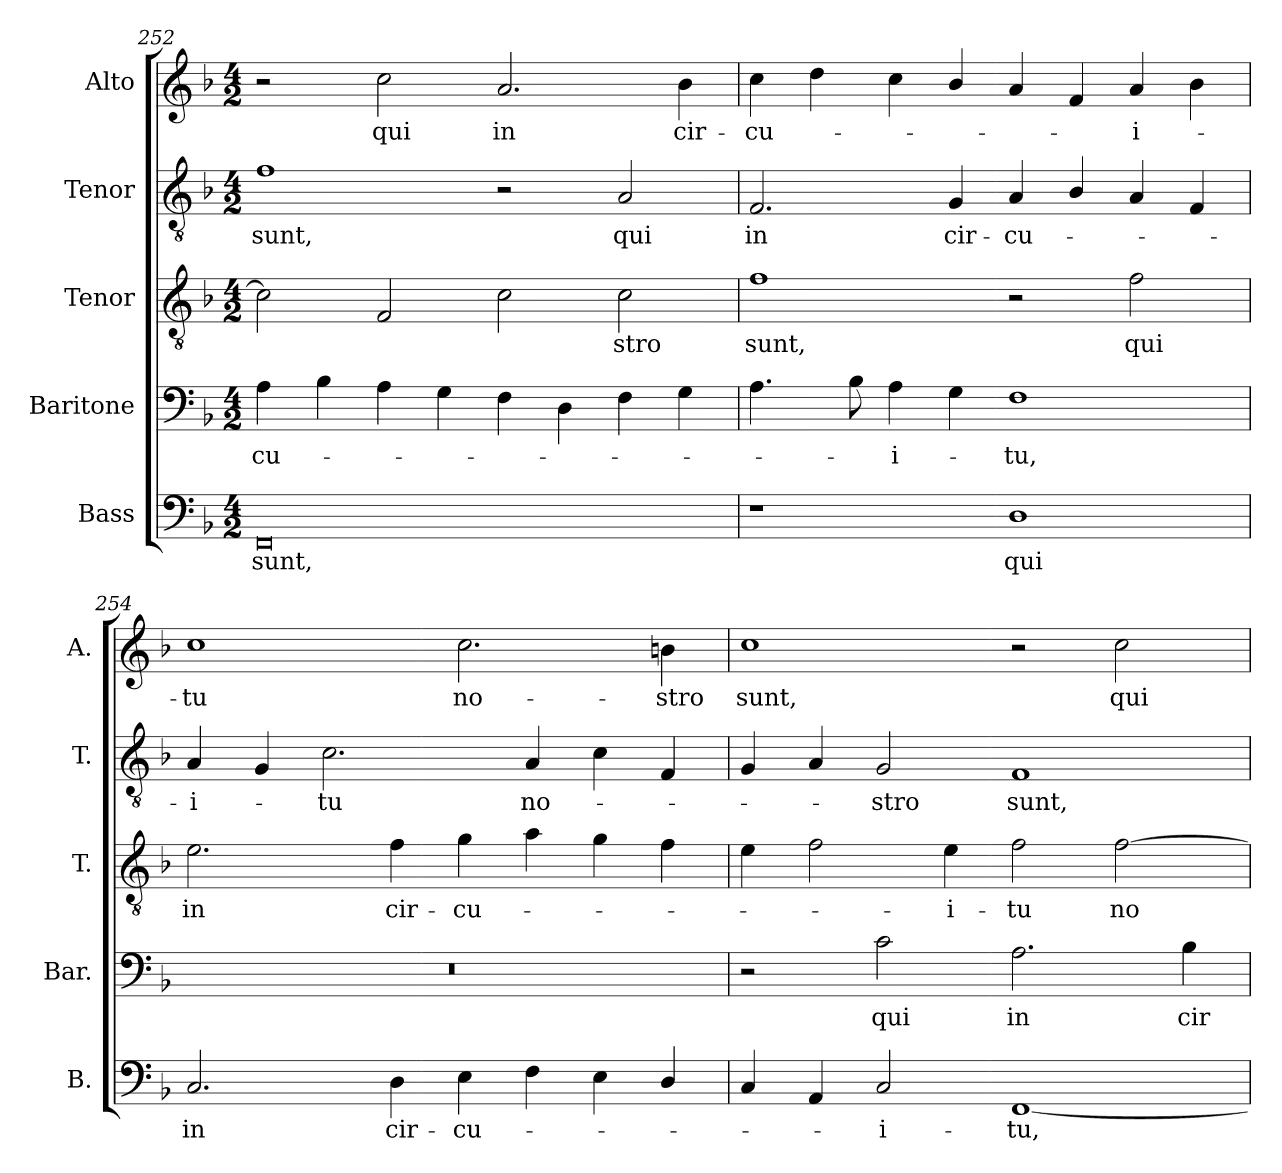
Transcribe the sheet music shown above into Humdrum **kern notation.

**kern	**text	**kern	**text	**kern	**text	**kern	**text	**kern	**text
*part5	*part5	*part4	*part4	*part3	*part3	*part2	*part2	*part1	*part1
*staff5	*staff5	*staff4	*staff4	*staff3	*staff3	*staff2	*staff2	*staff1	*staff1
*I"Bass	*	*I"Baritone	*	*I"Tenor	*	*I"Tenor	*	*I"Alto	*
*I'B.	*	*I'Bar.	*	*I'T.	*	*I'T.	*	*I'A.	*
*clefF4	*	*clefF4	*	*clefGv2	*	*clefGv2	*	*clefG2	*
*	*	*	*	*ITrd7c12	*	*ITrd7c12	*	*	*
*k[b-]	*	*k[b-]	*	*k[b-]	*	*k[b-]	*	*k[b-]	*
*F:	*	*F:	*	*F:	*	*F:	*	*F:	*
*M4/2	*	*M4/2	*	*M4/2	*	*M4/2	*	*M4/2	*
=252	=252	=252	=252	=252	=252	=252	=252	=252	=252
!	!LO:LY:b:color=#000000	!	!	!	!	!	!	!	!
!	!	!	!LO:LY:b:color=#000000	!	!	!	!	!	!
!	!	!	!	!	!	!	!LO:LY:b:color=#000000	!	!
0FFi	sunt,	4Ai\	-cu-	2Ci\]	.	1Fi	sunt,	2r	.
.	.	4B-i\	.	.	.	.	.	.	.
!	!	!	!	!	!	!	!	!	!LO:LY:b:color=#000000
.	.	4Ai\	.	2FFi/	.	.	.	2cci\	qui
.	.	4Gi\	.	.	.	.	.	.	.
!	!	!	!	!	!	!	!	!	!LO:LY:b:color=#000000
.	.	4Fi\	.	2Ci\	.	2r	.	2.ai/	in
.	.	4Di\	.	.	.	.	.	.	.
!	!	!	!	!	!LO:LY:b:color=#000000	!	!	!	!
!	!	!	!	!	!	!	!LO:LY:b:color=#000000	!	!
.	.	4Fi\	.	2Ci\	-stro	2AAi/	qui	.	.
!	!	!	!	!	!	!	!	!	!LO:LY:b:color=#000000
.	.	4Gi\	.	.	.	.	.	4b-i\	cir-
=253	=253	=253	=253	=253	=253	=253	=253	=253	=253
!	!	!	!	!	!LO:LY:b:color=#000000	!	!	!	!
!	!	!	!	!	!	!	!LO:LY:b:color=#000000	!	!
!	!	!	!	!	!	!	!	!	!LO:LY:b:color=#000000
1r	.	4.Ai\	.	1Fi	sunt,	2.FFi/	in	4cci\	-cu-
.	.	.	.	.	.	.	.	4ddi\	.
.	.	8B-i\	.	.	.	.	.	.	.
!	!	!	!LO:LY:b:color=#000000	!	!	!	!	!	!
.	.	4Ai\	-i-	.	.	.	.	4cci\	.
!	!	!	!	!	!	!	!LO:LY:b:color=#000000	!	!
.	.	4Gi\	.	.	.	4GGi/	cir-	4b-i/	.
!	!LO:LY:b:color=#000000	!	!	!	!	!	!	!	!
!	!	!	!LO:LY:b:color=#000000	!	!	!	!	!	!
!	!	!	!	!	!	!	!LO:LY:b:color=#000000	!	!
1Di	qui	1Fi	-tu,	2r	.	4AAi/	-cu-	4ai/	.
.	.	.	.	.	.	4BB-i/	.	4fi/	.
!	!	!	!	!	!LO:LY:b:color=#000000	!	!	!	!
!	!	!	!	!	!	!	!	!	!LO:LY:b:color=#000000
.	.	.	.	2Fi\	qui	4AAi/	.	4ai/	-i-
.	.	.	.	.	.	4FFi/	.	4b-i\	.
!!LO:LB:g=z
=254	=254	=254	=254	=254	=254	=254	=254	=254	=254
!	!LO:LY:b:color=#000000	!LO:N:vis=1	!	!	!	!	!	!	!
!	!	!	!	!	!LO:LY:b:color=#000000	!	!	!	!
!	!	!	!	!	!	!	!LO:LY:b:color=#000000	!	!
!	!	!	!	!	!	!	!	!	!LO:LY:b:color=#000000
2.Ci/	in	0r	.	2.Ei\	in	4AAi/	-i-	1cci	-tu
.	.	.	.	.	.	4GGi/	.	.	.
!	!	!	!	!	!	!	!LO:LY:b:color=#000000	!	!
.	.	.	.	.	.	2.Ci\	-tu	.	.
!	!LO:LY:b:color=#000000	!	!	!	!	!	!	!	!
!	!	!	!	!	!LO:LY:b:color=#000000	!	!	!	!
4Di\	cir-	.	.	4Fi\	cir-	.	.	.	.
!	!LO:LY:b:color=#000000	!	!	!	!	!	!	!	!
!	!	!	!	!	!LO:LY:b:color=#000000	!	!	!	!
!	!	!	!	!	!	!	!	!	!LO:LY:b:color=#000000
4Ei\	-cu-	.	.	4Gi\	-cu-	.	.	2.cci\	no-
!	!	!	!	!	!	!	!LO:LY:b:color=#000000	!	!
4Fi\	.	.	.	4Ai\	.	4AAi/	no-	.	.
4Ei\	.	.	.	4Gi\	.	4Ci\	.	.	.
!	!	!	!	!	!	!	!	!	!LO:LY:b:color=#000000
4Di/	.	.	.	4Fi\	.	4FFi/	.	4bni\	-stro
=255	=255	=255	=255	=255	=255	=255	=255	=255	=255
!	!	!	!	!	!	!	!	!	!LO:LY:b:color=#000000
4Ci/	.	2r	.	4Ei\	.	4GGi/	.	1cci	sunt,
4AAi/	.	.	.	2Fi\	.	4AAi/	.	.	.
!	!LO:LY:b:color=#000000	!	!	!	!	!	!	!	!
!	!	!	!LO:LY:b:color=#000000	!	!	!	!	!	!
!	!	!	!	!	!	!	!LO:LY:b:color=#000000	!	!
2Ci/	-i-	2ci\	qui	.	.	2GGi/	-stro	.	.
!	!	!	!	!	!LO:LY:b:color=#000000	!	!	!	!
.	.	.	.	4Ei\	-i-	.	.	.	.
!	!LO:LY:b:color=#000000	!	!	!	!	!	!	!	!
!	!	!	!LO:LY:b:color=#000000	!	!	!	!	!	!
!	!	!	!	!	!LO:LY:b:color=#000000	!	!	!	!
!	!	!	!	!	!	!	!LO:LY:b:color=#000000	!	!
[1FFi	-tu,	2.Ai\	in	2Fi\	-tu	1FFi	sunt,	2r	.
!	!	!	!	!	!LO:LY:b:color=#000000	!	!	!	!
!	!	!	!	!	!	!	!	!	!LO:LY:b:color=#000000
.	.	.	.	[2Fi\	no-	.	.	2cci\	qui
!	!	!	!LO:LY:b:color=#000000	!	!	!	!	!	!
.	.	4B-i\	cir-	.	.	.	.	.	.
=	=	=	=	=	=	=	=	=	=
*-	*-	*-	*-	*-	*-	*-	*-	*-	*-
